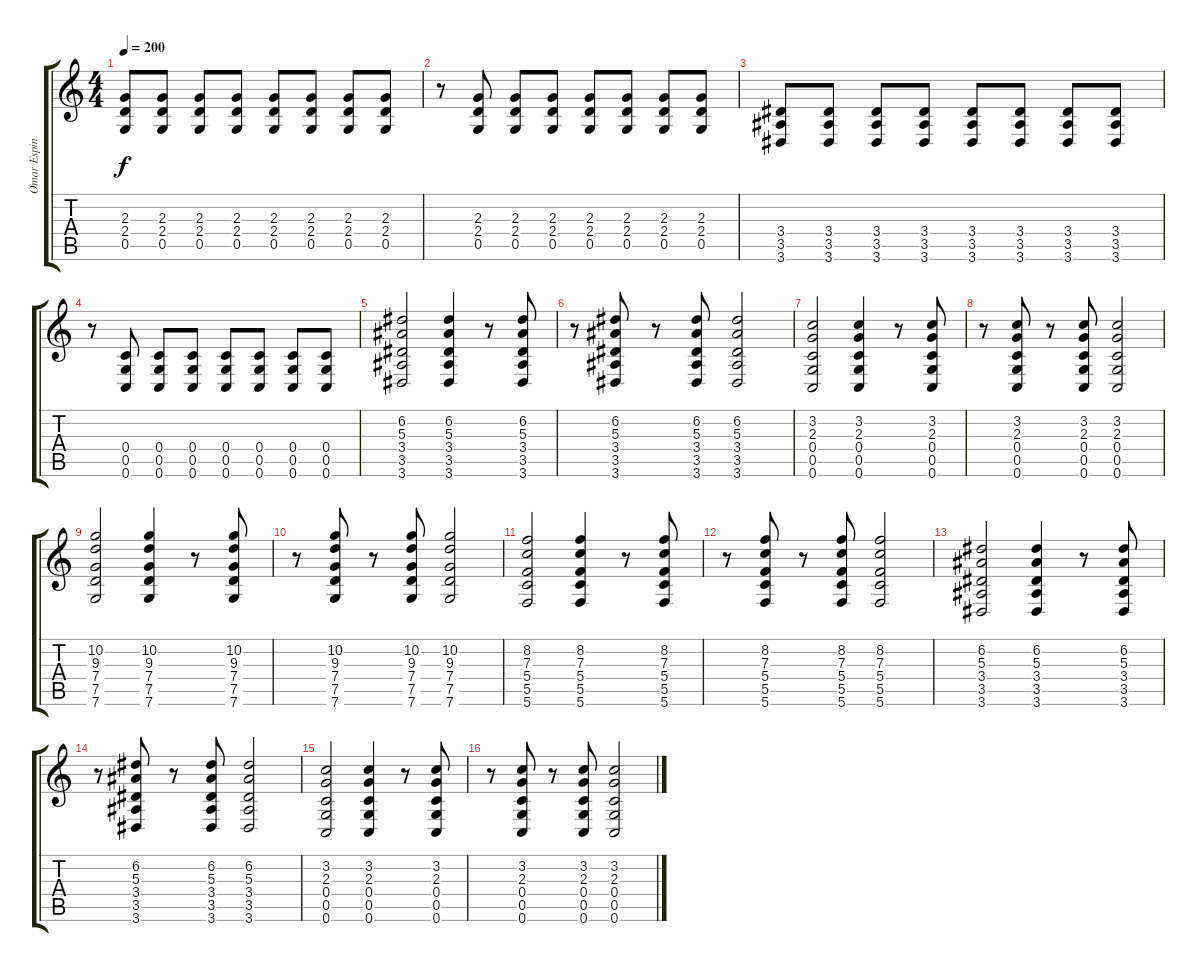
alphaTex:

\track ("Omar Espinoza" "Omar Espin") {instrument distortionguitar}
\staff {score tabs}
\tuning (D4 A3 F3 C3 G2 C2) {hide}
\ts (4 4)
\tempo 200
\clef g2
\ks c
(2.3 2.4 0.5).8{dy f} (2.3 2.4 0.5).8 (2.3 2.4 0.5).8 (2.3 2.4 0.5).8 (2.3 2.4 0.5).8 (2.3 2.4 0.5).8 (2.3 2.4 0.5).8 (2.3 2.4 0.5).8 |
r.8 (2.3 2.4 0.5).8 (2.3 2.4 0.5).8 (2.3 2.4 0.5).8 (2.3 2.4 0.5).8 (2.3 2.4 0.5).8 (2.3 2.4 0.5).8 (2.3 2.4 0.5).8 |
(3.4 3.5 3.6).8 (3.4 3.5 3.6).8 (3.4 3.5 3.6).8 (3.4 3.5 3.6).8 (3.4 3.5 3.6).8 (3.4 3.5 3.6).8 (3.4 3.5 3.6).8 (3.4 3.5 3.6).8 |
r.8 (0.4 0.5 0.6).8 (0.4 0.5 0.6).8 (0.4 0.5 0.6).8 (0.4 0.5 0.6).8 (0.4 0.5 0.6).8 (0.4 0.5 0.6).8 (0.4 0.5 0.6).8 |
(6.2 5.3 3.4 3.5 3.6).2{volume 8 instrument electricguitarclean} (6.2 5.3 3.4 3.5 3.6).4 r.8 (6.2 5.3 3.4 3.5 3.6).8 |
r.8 (6.2 5.3 3.4 3.5 3.6).8 r.8 (6.2 5.3 3.4 3.5 3.6).8 (6.2 5.3 3.4 3.5 3.6).2 |
(3.2 2.3 0.4 0.5 0.6).2 (3.2 2.3 0.4 0.5 0.6).4 r.8 (3.2 2.3 0.4 0.5 0.6).8 |
r.8 (3.2 2.3 0.4 0.5 0.6).8 r.8 (3.2 2.3 0.4 0.5 0.6).8 (3.2 2.3 0.4 0.5 0.6).2 |
(10.2 9.3 7.4 7.5 7.6).2 (10.2 9.3 7.4 7.5 7.6).4 r.8 (10.2 9.3 7.4 7.5 7.6).8 |
r.8 (10.2 9.3 7.4 7.5 7.6).8 r.8 (10.2 9.3 7.4 7.5 7.6).8 (10.2 9.3 7.4 7.5 7.6).2 |
(8.2 7.3 5.4 5.5 5.6).2 (8.2 7.3 5.4 5.5 5.6).4 r.8 (8.2 7.3 5.4 5.5 5.6).8 |
r.8 (8.2 7.3 5.4 5.5 5.6).8 r.8 (8.2 7.3 5.4 5.5 5.6).8 (8.2 7.3 5.4 5.5 5.6).2 |
(6.2 5.3 3.4 3.5 3.6).2 (6.2 5.3 3.4 3.5 3.6).4 r.8 (6.2 5.3 3.4 3.5 3.6).8 |
r.8 (6.2 5.3 3.4 3.5 3.6).8 r.8 (6.2 5.3 3.4 3.5 3.6).8 (6.2 5.3 3.4 3.5 3.6).2 |
(3.2 2.3 0.4 0.5 0.6).2 (3.2 2.3 0.4 0.5 0.6).4 r.8 (3.2 2.3 0.4 0.5 0.6).8 |
r.8 (3.2 2.3 0.4 0.5 0.6).8 r.8 (3.2 2.3 0.4 0.5 0.6).8 (3.2 2.3 0.4 0.5 0.6).2
